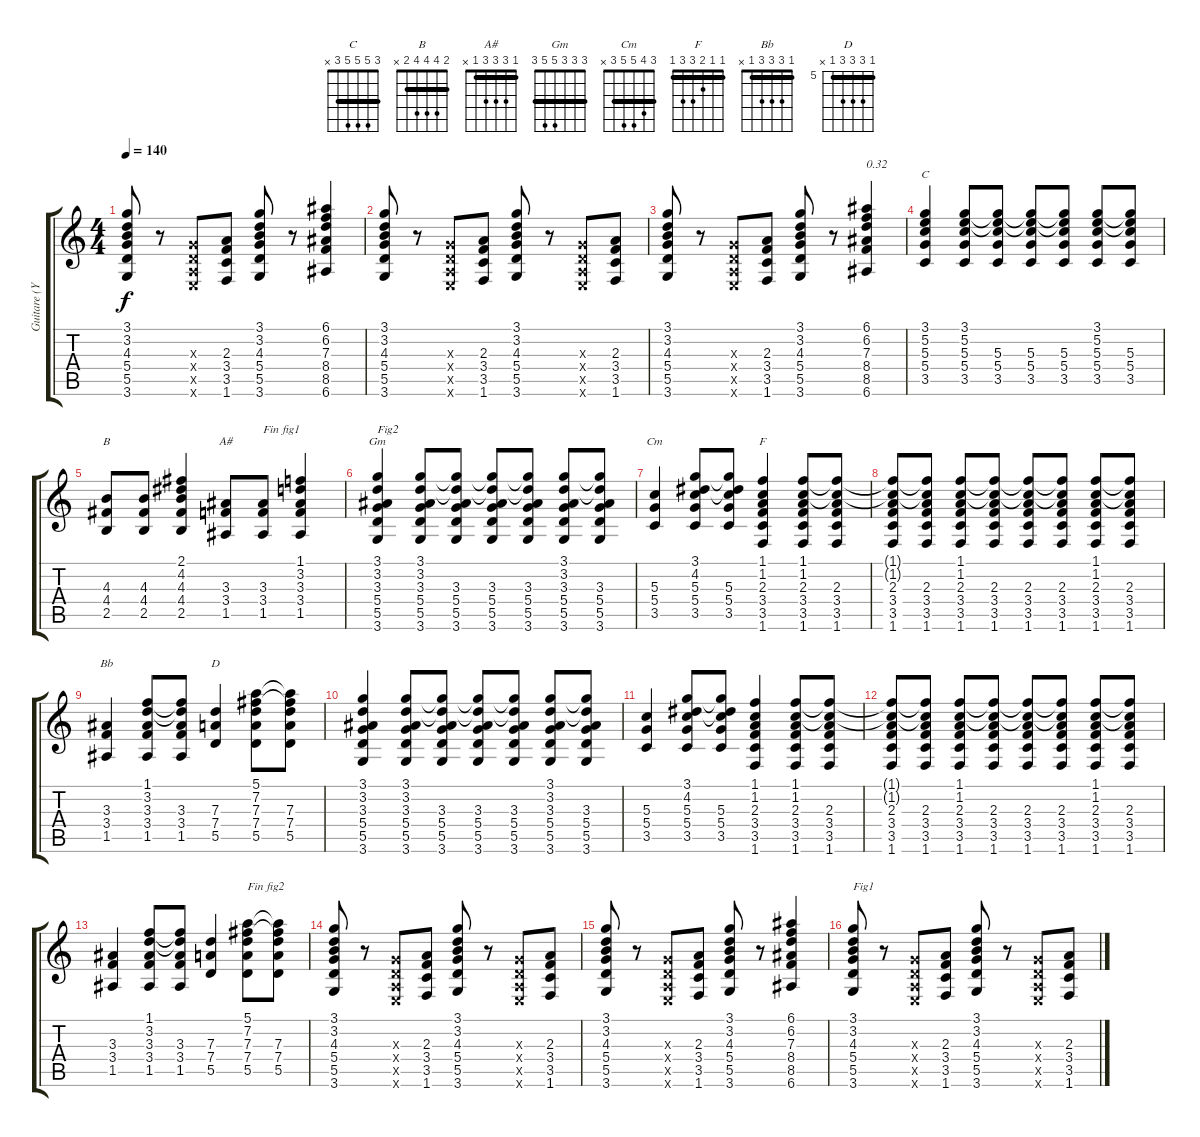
\track ("Guitare (YouTube)" "Guitare (Y") {instrument acousticguitarnylon}
\staff {score tabs}
\tuning (E4 B3 G3 D3 A2 E2) {hide}
\chord ("C" 3 5 5 5 3 x) {barre 3}
\chord ("B" 2 4 4 4 2 x) {barre 2}
\chord ("A#" 1 3 3 3 1 x) {barre 1}
\chord ("Gm" 3 3 3 5 5 3) {barre 3}
\chord ("Cm" 3 4 5 5 3 x) {barre 3}
\chord ("F" 1 1 2 3 3 1) {barre 1}
\chord ("Bb" 1 3 3 3 1 x) {barre 1}
\chord ("D" 5 7 7 7 5 x) {firstfret 5 barre 5}
\ts (4 4)
\tempo 140
\clef g2
\ks c
(3.1 3.2 4.3 5.4 5.5 3.6).8{dy f} r.8 (0.3{x} 0.4{x} 0.5{x} 0.6{x}).8 (2.3 3.4 3.5 1.6).8 (3.1 3.2 4.3 5.4 5.5 3.6).8 r.8 (6.1 6.2 7.3 8.4 8.5 6.6).4 |
(3.1 3.2 4.3 5.4 5.5 3.6).8 r.8 (0.3{x} 0.4{x} 0.5{x} 0.6{x}).8 (2.3 3.4 3.5 1.6).8 (3.1 3.2 4.3 5.4 5.5 3.6).8 r.8 (0.3{x} 0.4{x} 0.5{x} 0.6{x}).8 (2.3 3.4 3.5 1.6).8 |
(3.1 3.2 4.3 5.4 5.5 3.6).8 r.8 (0.3{x} 0.4{x} 0.5{x} 0.6{x}).8 (2.3 3.4 3.5 1.6).8 (3.1 3.2 4.3 5.4 5.5 3.6).8 r.8 (6.1 6.2 7.3 8.4 8.5 6.6).4{txt "0.32"} |
(3.1 5.2 5.3 5.4 3.5).4{ch "C"} (3.1 5.2 5.3 5.4 3.5).8 (3.1{t} 5.2{t} 5.3 5.4 3.5).8 (3.1{t} 5.2{t} 5.3 5.4 3.5).8 (3.1{t} 5.2{t} 5.3 5.4 3.5).8 (3.1 5.2 5.3 5.4 3.5).8 (3.1{t} 5.2{t} 5.3 5.4 3.5).8 |
(4.3 4.4 2.5).8{ch "B"} (4.3 4.4 2.5).8 (2.1 4.2 4.3 4.4 2.5).4 (3.3 3.4 1.5).8{ch "A#"} (3.3 3.4 1.5).8{txt "Fin fig1"} (1.1 3.2 3.3 3.4 1.5).4 |
(3.1 3.2 3.3 5.4 5.5 3.6).4{ch "Gm" txt "Fig2"} (3.1 3.2 3.3 5.4 5.5 3.6).8 (3.1{t} 3.2{t} 3.3 5.4 5.5 3.6).8 (3.1{t} 3.2{t} 3.3 5.4 5.5 3.6).8 (3.1{t} 3.2{t} 3.3 5.4 5.5 3.6).8 (3.1 3.2 3.3 5.4 5.5 3.6).8 (3.1{t} 3.2{t} 3.3 5.4 5.5 3.6).8 |
(5.3 5.4 3.5).4{ch "Cm"} (3.1 4.2 5.3 5.4 3.5).8 (3.1{t} 4.2{t} 5.3 5.4 3.5).8 (1.1 1.2 2.3 3.4 3.5 1.6).4{ch "F"} (1.1 1.2 2.3 3.4 3.5 1.6).8 (1.1{t} 1.2{t} 2.3 3.4 3.5 1.6).8 |
(1.1{t} 1.2{t} 2.3 3.4 3.5 1.6).8 (1.1{t} 1.2{t} 2.3 3.4 3.5 1.6).8 (1.1 1.2 2.3 3.4 3.5 1.6).8 (1.1{t} 1.2{t} 2.3 3.4 3.5 1.6).8 (1.1{t} 1.2{t} 2.3 3.4 3.5 1.6).8 (1.1{t} 1.2{t} 2.3 3.4 3.5 1.6).8 (1.1 1.2 2.3 3.4 3.5 1.6).8 (1.1{t} 1.2{t} 2.3 3.4 3.5 1.6).8 |
(3.3 3.4 1.5).4{ch "Bb"} (1.1 3.2 3.3 3.4 1.5).8 (1.1{t} 3.2{t} 3.3 3.4 1.5).8 (7.3 7.4 5.5).4{ch "D"} (5.1 7.2 7.3 7.4 5.5).8 (5.1{t} 7.2{t} 7.3 7.4 5.5).8 |
(3.1 3.2 3.3 5.4 5.5 3.6).4 (3.1 3.2 3.3 5.4 5.5 3.6).8 (3.1{t} 3.2{t} 3.3 5.4 5.5 3.6).8 (3.1{t} 3.2{t} 3.3 5.4 5.5 3.6).8 (3.1{t} 3.2{t} 3.3 5.4 5.5 3.6).8 (3.1 3.2 3.3 5.4 5.5 3.6).8 (3.1{t} 3.2{t} 3.3 5.4 5.5 3.6).8 |
(5.3 5.4 3.5).4 (3.1 4.2 5.3 5.4 3.5).8 (3.1{t} 4.2{t} 5.3 5.4 3.5).8 (1.1 1.2 2.3 3.4 3.5 1.6).4 (1.1 1.2 2.3 3.4 3.5 1.6).8 (1.1{t} 1.2{t} 2.3 3.4 3.5 1.6).8 |
(1.1{t} 1.2{t} 2.3 3.4 3.5 1.6).8 (1.1{t} 1.2{t} 2.3 3.4 3.5 1.6).8 (1.1 1.2 2.3 3.4 3.5 1.6).8 (1.1{t} 1.2{t} 2.3 3.4 3.5 1.6).8 (1.1{t} 1.2{t} 2.3 3.4 3.5 1.6).8 (1.1{t} 1.2{t} 2.3 3.4 3.5 1.6).8 (1.1 1.2 2.3 3.4 3.5 1.6).8 (1.1{t} 1.2{t} 2.3 3.4 3.5 1.6).8 |
(3.3 3.4 1.5).4 (1.1 3.2 3.3 3.4 1.5).8 (1.1{t} 3.2{t} 3.3 3.4 1.5).8 (7.3 7.4 5.5).4 (5.1 7.2 7.3 7.4 5.5).8{txt "Fin fig2"} (5.1{t} 7.2{t} 7.3 7.4 5.5).8 |
(3.1 3.2 4.3 5.4 5.5 3.6).8 r.8 (0.3{x} 0.4{x} 0.5{x} 0.6{x}).8 (2.3 3.4 3.5 1.6).8 (3.1 3.2 4.3 5.4 5.5 3.6).8 r.8 (0.3{x} 0.4{x} 0.5{x} 0.6{x}).8 (2.3 3.4 3.5 1.6).8 |
(3.1 3.2 4.3 5.4 5.5 3.6).8 r.8 (0.3{x} 0.4{x} 0.5{x} 0.6{x}).8 (2.3 3.4 3.5 1.6).8 (3.1 3.2 4.3 5.4 5.5 3.6).8 r.8 (6.1 6.2 7.3 8.4 8.5 6.6).4 |
(3.1 3.2 4.3 5.4 5.5 3.6).8{txt "Fig1"} r.8 (0.3{x} 0.4{x} 0.5{x} 0.6{x}).8 (2.3 3.4 3.5 1.6).8 (3.1 3.2 4.3 5.4 5.5 3.6).8 r.8 (0.3{x} 0.4{x} 0.5{x} 0.6{x}).8 (2.3 3.4 3.5 1.6).8
